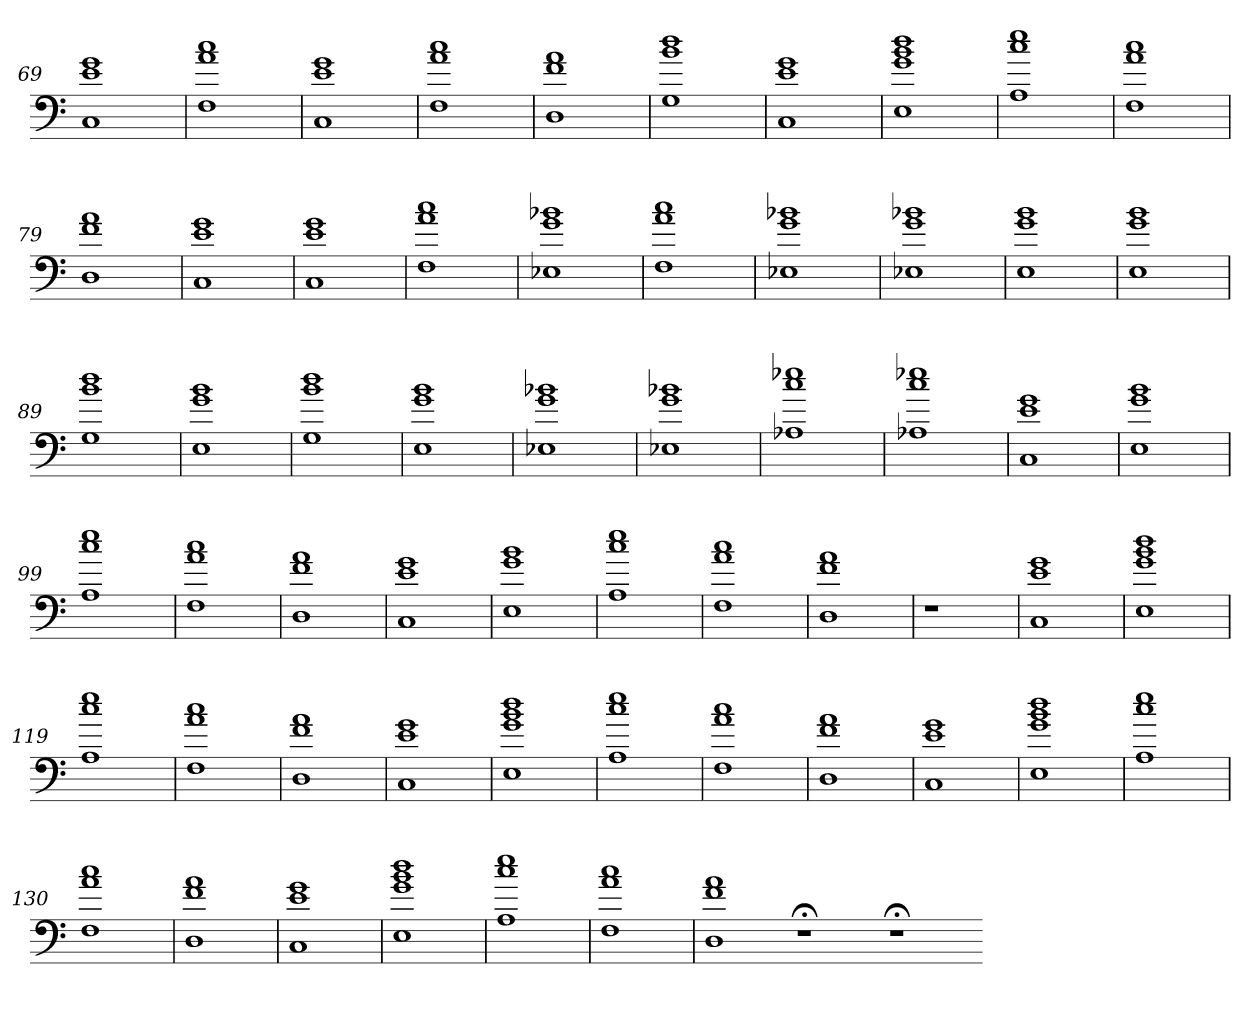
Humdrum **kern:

**kern
*part1
*staff1
=69
1C 1e 1g
=70
1F 1a 1cc
=71
1C 1e 1g
=72
1F 1a 1cc
=73
1D 1f 1a
=74
1G 1b 1dd
=75
1C 1e 1g
=76
1E 1g 1b 1dd
=77
1A 1cc 1ee
=78
1F 1a 1cc
=79
1D 1f 1a
=80
1C 1e 1g
=81
1C 1e 1g
=82
1F 1a 1cc
=83
1E-X 1g 1b-X
=84
1F 1a 1cc
=85
1E-X 1g 1b-X
=86
1E-X 1g 1b-X
=87
1E 1g 1b
=88
1E 1g 1b
=89
1G 1b 1dd
=90
1E 1g 1b
=91
1G 1b 1dd
=92
1E 1g 1b
=93
1E-X 1g 1b-X
=94
1E-X 1g 1b-X
=95
1A-X 1cc 1ee-X
=96
1A-X 1cc 1ee-X
=97
1C 1e 1g
=98
1E 1g 1b
=99
1A 1cc 1ee
=100
1F 1a 1cc
=101
1D 1f 1a
=102
1C 1e 1g
=103
1E 1g 1b
=104
1A 1cc 1ee
=105
1F 1a 1cc
=106
1D 1f 1a
=107
1r
=108
1r
=109
1r
=110
1r
=111
1r
=112
1r
=113
1r
=114
1r
=115
1r
=116
1r
=117
1C 1e 1g
=118
1E 1g 1b 1dd
=119
1A 1cc 1ee
=120
1F 1a 1cc
=121
1D 1f 1a
=122
1C 1e 1g
=123
1E 1g 1b 1dd
=124
1A 1cc 1ee
=125
1F 1a 1cc
=126
1D 1f 1a
=127
1C 1e 1g
=128
1E 1g 1b 1dd
=129
1A 1cc 1ee
=130
1F 1a 1cc
=131
1D 1f 1a
=132
1C 1e 1g
=133
1E 1g 1b 1dd
=134
1A 1cc 1ee
=135
1F 1a 1cc
=136
1D 1f 1a
1r;<
1r;<
=-
*-
